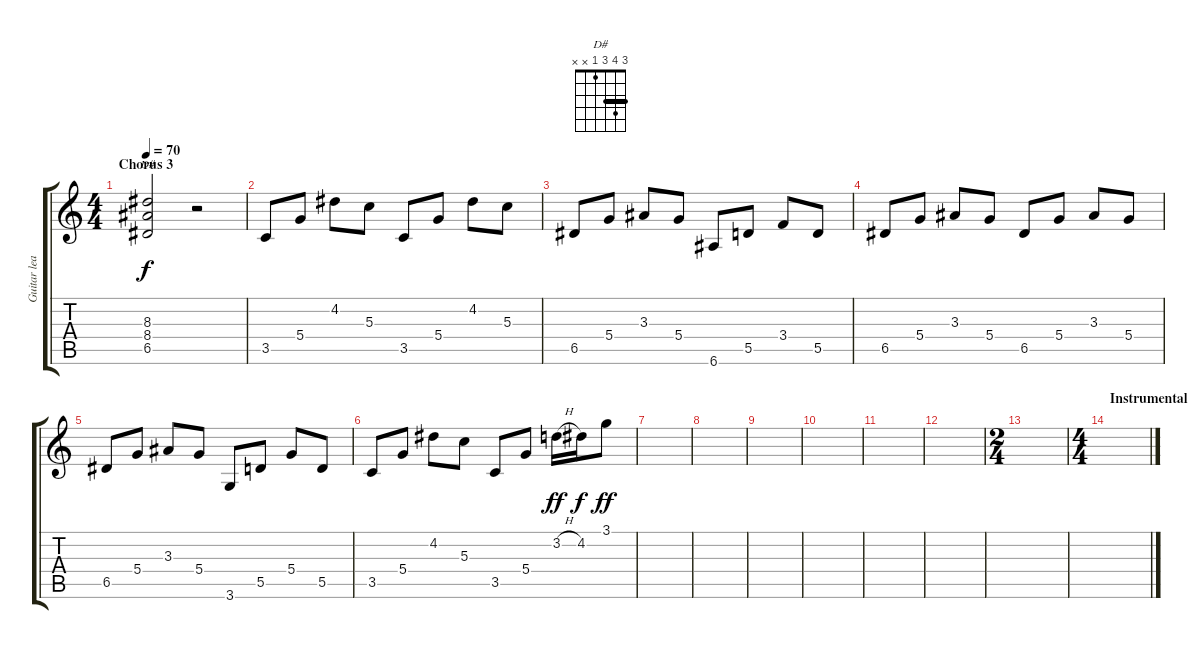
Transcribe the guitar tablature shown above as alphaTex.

\track ("Guitar lead/fills" "Guitar lea") {instrument distortionguitar}
\staff {score tabs}
\tuning (E4 B3 G3 D3 A2 E2) {hide}
\chord ("D#" 3 4 3 1 x x) {barre 3}
\ts (4 4)
\section ("" "Chorus 3")
\tempo 70
\clef g2
\ks c
(8.3 8.4 6.5).2{ch "D#" dy f} r.2 |
3.5.8{volume 9 instrument electricguitarjazz} 5.4.8 4.2.8 5.3.8 3.5.8 5.4.8 4.2.8 5.3.8 |
6.5.8 5.4.8 3.3.8 5.4.8 6.6.8 5.5.8 3.4.8 5.5.8 |
6.5.8 5.4.8 3.3.8 5.4.8 6.5.8 5.4.8 3.3.8 5.4.8 |
6.5.8 5.4.8 3.3.8 5.4.8 3.6.8 5.5.8 5.4.8 5.5.8 |
3.5.8 5.4.8 4.2.8 5.3.8 3.5.8 5.4.8 3.2{h}.16{dy ff} 4.2.16{dy f} 3.1.8{dy ff} |
|
|
|
|
|
|
\ts (2 4)
|
\ts (4 4)
\section ("" "Instrumental")
